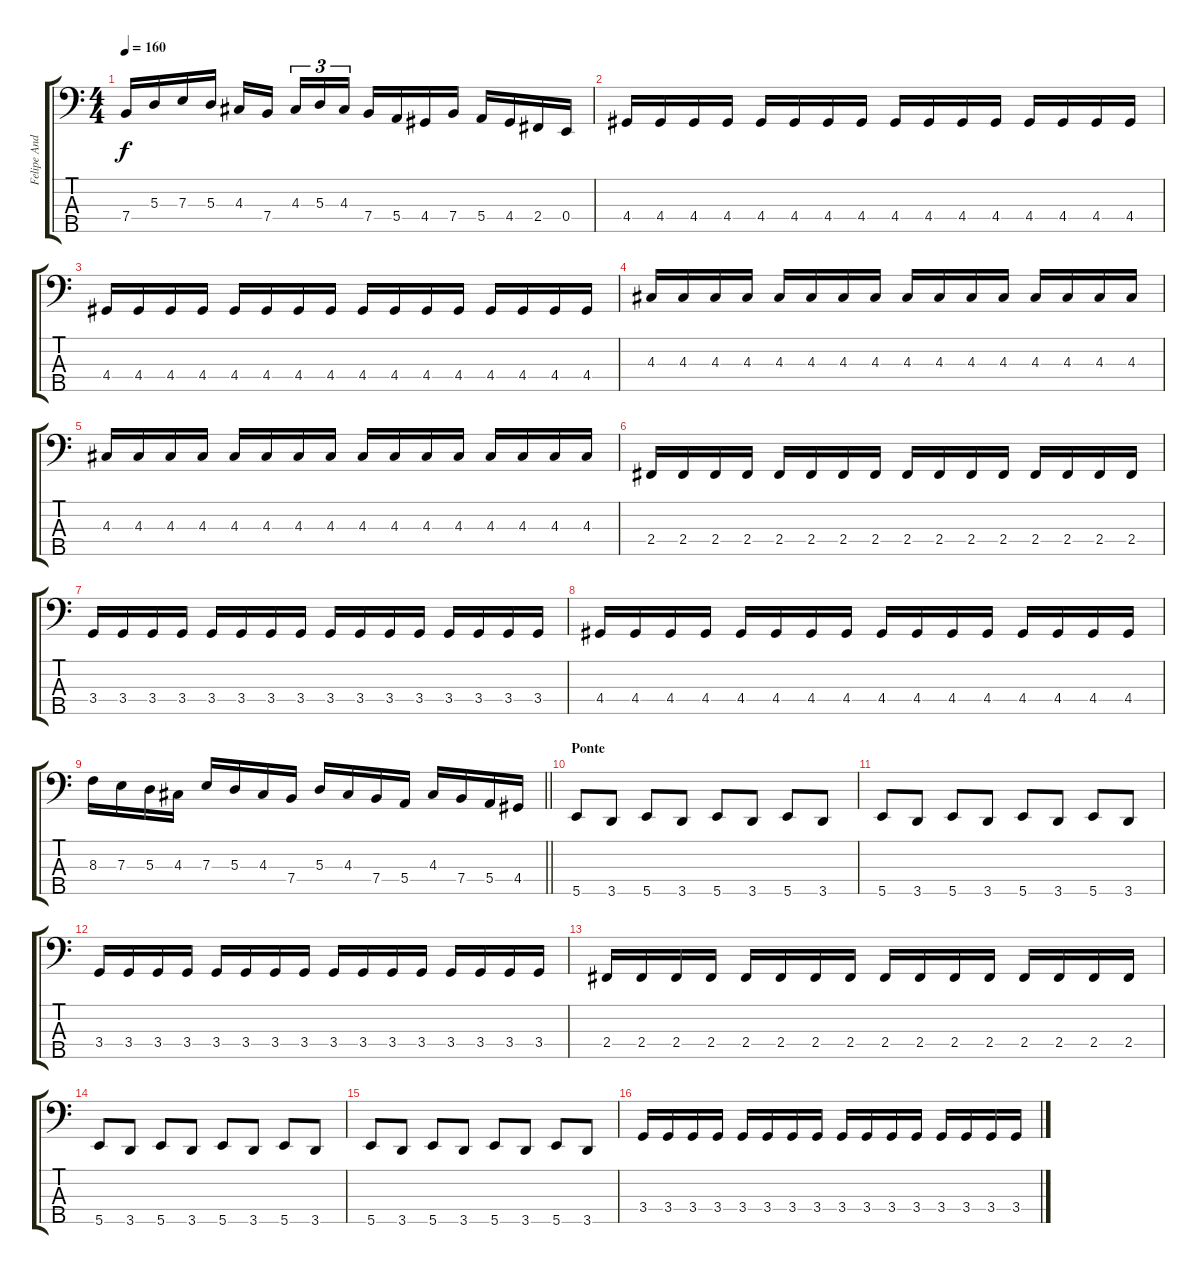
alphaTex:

\track ("Felipe Andreoli" "Felipe And") {instrument electricbassfinger}
\staff {score tabs}
\tuning (G2 D2 A1 E1 B0) {hide}
\ts (4 4)
\tempo 160
\clef f4
\ks c
7.4.16{dy f} 5.3.16 7.3.16 5.3.16 4.3.16 7.4.16 4.3.16{tu (3 2)} 5.3.16{tu (3 2)} 4.3.16{tu (3 2)} 7.4.16 5.4.16 4.4.16 7.4.16 5.4.16 4.4.16 2.4.16 0.4.16 |
4.4.16 4.4.16 4.4.16 4.4.16 4.4.16 4.4.16 4.4.16 4.4.16 4.4.16 4.4.16 4.4.16 4.4.16 4.4.16 4.4.16 4.4.16 4.4.16 |
4.4.16 4.4.16 4.4.16 4.4.16 4.4.16 4.4.16 4.4.16 4.4.16 4.4.16 4.4.16 4.4.16 4.4.16 4.4.16 4.4.16 4.4.16 4.4.16 |
4.3.16 4.3.16 4.3.16 4.3.16 4.3.16 4.3.16 4.3.16 4.3.16 4.3.16 4.3.16 4.3.16 4.3.16 4.3.16 4.3.16 4.3.16 4.3.16 |
4.3.16 4.3.16 4.3.16 4.3.16 4.3.16 4.3.16 4.3.16 4.3.16 4.3.16 4.3.16 4.3.16 4.3.16 4.3.16 4.3.16 4.3.16 4.3.16 |
2.4.16 2.4.16 2.4.16 2.4.16 2.4.16 2.4.16 2.4.16 2.4.16 2.4.16 2.4.16 2.4.16 2.4.16 2.4.16 2.4.16 2.4.16 2.4.16 |
3.4.16 3.4.16 3.4.16 3.4.16 3.4.16 3.4.16 3.4.16 3.4.16 3.4.16 3.4.16 3.4.16 3.4.16 3.4.16 3.4.16 3.4.16 3.4.16 |
4.4.16 4.4.16 4.4.16 4.4.16 4.4.16 4.4.16 4.4.16 4.4.16 4.4.16 4.4.16 4.4.16 4.4.16 4.4.16 4.4.16 4.4.16 4.4.16 |
\barLineRight lightlight
8.3.16 7.3.16 5.3.16 4.3.16 7.3.16 5.3.16 4.3.16 7.4.16 5.3.16 4.3.16 7.4.16 5.4.16 4.3.16 7.4.16 5.4.16 4.4.16 |
\section ("" "Ponte")
5.5.8 3.5.8 5.5.8 3.5.8 5.5.8 3.5.8 5.5.8 3.5.8 |
5.5.8 3.5.8 5.5.8 3.5.8 5.5.8 3.5.8 5.5.8 3.5.8 |
3.4.16 3.4.16 3.4.16 3.4.16 3.4.16 3.4.16 3.4.16 3.4.16 3.4.16 3.4.16 3.4.16 3.4.16 3.4.16 3.4.16 3.4.16 3.4.16 |
2.4.16 2.4.16 2.4.16 2.4.16 2.4.16 2.4.16 2.4.16 2.4.16 2.4.16 2.4.16 2.4.16 2.4.16 2.4.16 2.4.16 2.4.16 2.4.16 |
5.5.8 3.5.8 5.5.8 3.5.8 5.5.8 3.5.8 5.5.8 3.5.8 |
5.5.8 3.5.8 5.5.8 3.5.8 5.5.8 3.5.8 5.5.8 3.5.8 |
3.4.16 3.4.16 3.4.16 3.4.16 3.4.16 3.4.16 3.4.16 3.4.16 3.4.16 3.4.16 3.4.16 3.4.16 3.4.16 3.4.16 3.4.16 3.4.16
